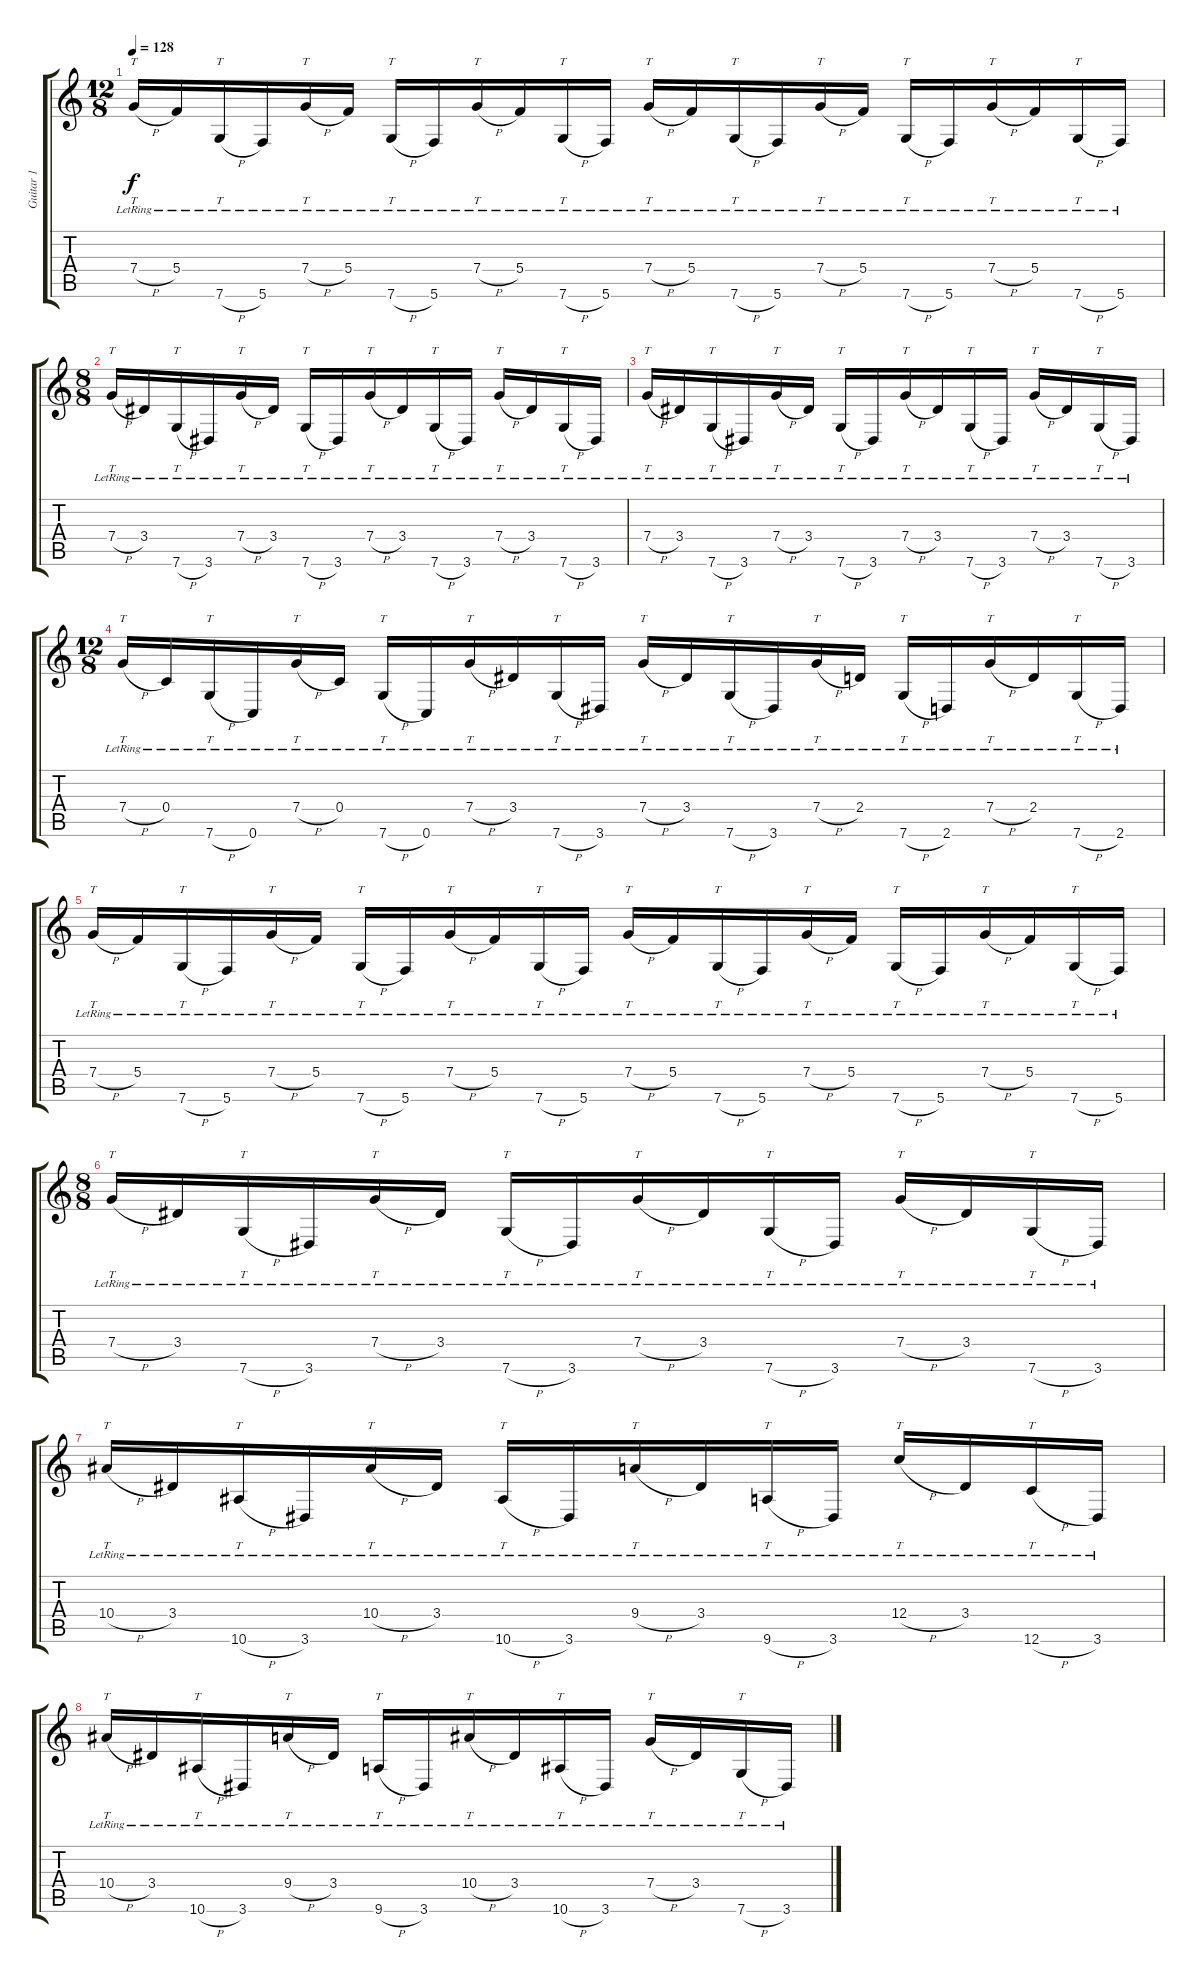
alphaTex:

\track ("Guitar 1" "Guitar 1") {instrument electricguitarjazz}
\staff {score tabs}
\tuning (D4 A3 F3 C3 G2 C2) {hide}
\ts (12 8)
\tempo 128
\clef g2
\ks c
7.4{h lr}.16{tt dy f} 5.4{lr}.16 7.6{h lr}.16{tt} 5.6{lr}.16 7.4{h lr}.16{tt} 5.4{lr}.16 7.6{h lr}.16{tt} 5.6{lr}.16 7.4{h lr}.16{tt} 5.4{lr}.16 7.6{h lr}.16{tt} 5.6{lr}.16 7.4{h lr}.16{tt} 5.4{lr}.16 7.6{h lr}.16{tt} 5.6{lr}.16 7.4{h lr}.16{tt} 5.4{lr}.16 7.6{h lr}.16{tt} 5.6{lr}.16 7.4{h lr}.16{tt} 5.4{lr}.16 7.6{h lr}.16{tt} 5.6{lr}.16 |
\ts (8 8)
7.4{h lr}.16{tt} 3.4{lr}.16 7.6{h lr}.16{tt} 3.6{lr}.16 7.4{h lr}.16{tt} 3.4{lr}.16 7.6{h lr}.16{tt} 3.6{lr}.16 7.4{h lr}.16{tt} 3.4{lr}.16 7.6{h lr}.16{tt} 3.6{lr}.16 7.4{h lr}.16{tt} 3.4{lr}.16 7.6{h lr}.16{tt} 3.6{lr}.16 |
7.4{h lr}.16{tt} 3.4{lr}.16 7.6{h lr}.16{tt} 3.6{lr}.16 7.4{h lr}.16{tt} 3.4{lr}.16 7.6{h lr}.16{tt} 3.6{lr}.16 7.4{h lr}.16{tt} 3.4{lr}.16 7.6{h lr}.16{tt} 3.6{lr}.16 7.4{h lr}.16{tt} 3.4{lr}.16 7.6{h lr}.16{tt} 3.6{lr}.16 |
\ts (12 8)
7.4{h lr}.16{tt} 0.4{lr}.16 7.6{h lr}.16{tt} 0.6{lr}.16 7.4{h lr}.16{tt} 0.4{lr}.16 7.6{h lr}.16{tt} 0.6{lr}.16 7.4{h lr}.16{tt} 3.4{lr}.16 7.6{h lr}.16{tt} 3.6{lr}.16 7.4{h lr}.16{tt} 3.4{lr}.16 7.6{h lr}.16{tt} 3.6{lr}.16 7.4{h lr}.16{tt} 2.4{lr}.16 7.6{h lr}.16{tt} 2.6{lr}.16 7.4{h lr}.16{tt} 2.4{lr}.16 7.6{h lr}.16{tt} 2.6{lr}.16 |
7.4{h lr}.16{tt} 5.4{lr}.16 7.6{h lr}.16{tt} 5.6{lr}.16 7.4{h lr}.16{tt} 5.4{lr}.16 7.6{h lr}.16{tt} 5.6{lr}.16 7.4{h lr}.16{tt} 5.4{lr}.16 7.6{h lr}.16{tt} 5.6{lr}.16 7.4{h lr}.16{tt} 5.4{lr}.16 7.6{h lr}.16{tt} 5.6{lr}.16 7.4{h lr}.16{tt} 5.4{lr}.16 7.6{h lr}.16{tt} 5.6{lr}.16 7.4{h lr}.16{tt} 5.4{lr}.16 7.6{h lr}.16{tt} 5.6{lr}.16 |
\ts (8 8)
7.4{h lr}.16{tt} 3.4{lr}.16 7.6{h lr}.16{tt} 3.6{lr}.16 7.4{h lr}.16{tt} 3.4{lr}.16 7.6{h lr}.16{tt} 3.6{lr}.16 7.4{h lr}.16{tt} 3.4{lr}.16 7.6{h lr}.16{tt} 3.6{lr}.16 7.4{h lr}.16{tt} 3.4{lr}.16 7.6{h lr}.16{tt} 3.6{lr}.16 |
10.4{h lr}.16{tt} 3.4{lr}.16 10.6{h lr}.16{tt} 3.6{lr}.16 10.4{h lr}.16{tt} 3.4{lr}.16 10.6{h lr}.16{tt} 3.6{lr}.16 9.4{h lr}.16{tt} 3.4{lr}.16 9.6{h lr}.16{tt} 3.6{lr}.16 12.4{h lr}.16{tt} 3.4{lr}.16 12.6{h lr}.16{tt} 3.6{lr}.16 |
10.4{h lr}.16{tt} 3.4{lr}.16 10.6{h lr}.16{tt} 3.6{lr}.16 9.4{h lr}.16{tt} 3.4{lr}.16 9.6{h lr}.16{tt} 3.6{lr}.16 10.4{h lr}.16{tt} 3.4{lr}.16 10.6{h lr}.16{tt} 3.6{lr}.16 7.4{h lr}.16{tt} 3.4{lr}.16 7.6{h lr}.16{tt} 3.6{lr}.16
